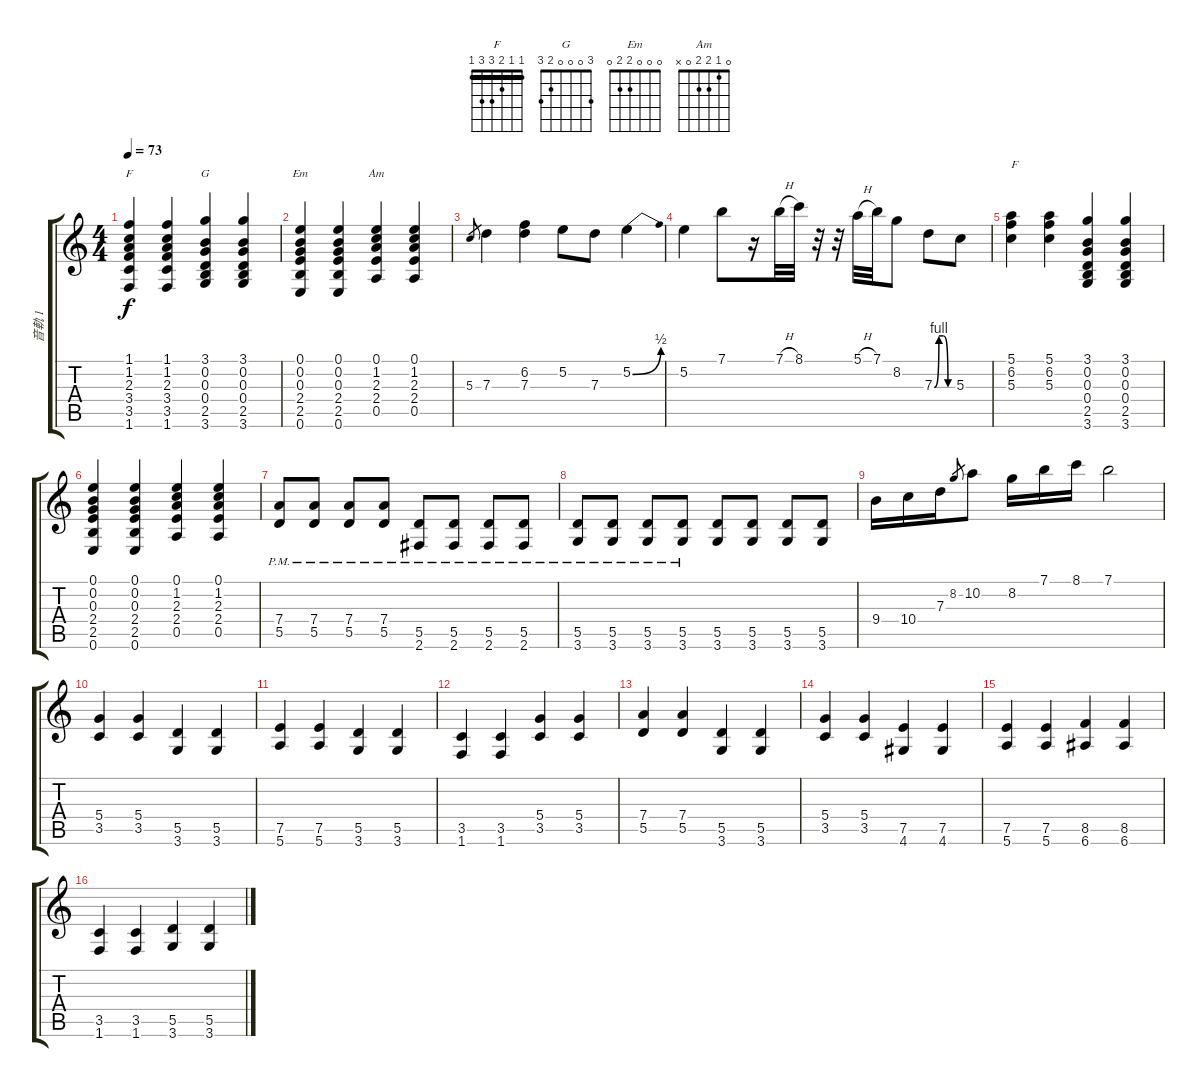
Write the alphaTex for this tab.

\track ("音軌 1" "音軌 1") {instrument overdrivenguitar}
\staff {score tabs}
\tuning (E4 B3 G3 D3 A2 E2) {hide}
\chord ("F" 1 1 2 3 3 1) {barre 1}
\chord ("G" 3 0 0 0 2 3)
\chord ("Em" 0 0 0 2 2 0)
\chord ("Am" 0 1 2 2 0 x)
\ts (4 4)
\tempo 73
\clef g2
\ks c
(1.1 1.2 2.3 3.4 3.5 1.6).4{ch "F" dy f} (1.1 1.2 2.3 3.4 3.5 1.6).4 (3.1 0.2 0.3 0.4 2.5 3.6).4{ch "G"} (3.1 0.2 0.3 0.4 2.5 3.6).4 |
(0.1 0.2 0.3 2.4 2.5 0.6).4{ch "Em"} (0.1 0.2 0.3 2.4 2.5 0.6).4 (0.1 1.2 2.3 2.4 0.5).4{ch "Am"} (0.1 1.2 2.3 2.4 0.5).4 |
5.3.8{gr} 7.3.4 (6.2 7.3).4 5.2.8 7.3.8 5.2{be (bend 0 0 60 2)}.4 |
5.2.4 7.1.8 r.16 7.1{h}.32 8.1.32 r.32 r.32 5.1{h}.32 7.1.32 8.2.8 7.3{be (custom 0 0 15 4 30 4 45 0 60 0)}.8 5.3.8 |
(5.1 6.2 5.3).4{txt "F"} (5.1 6.2 5.3).4 (3.1 0.2 0.3 0.4 2.5 3.6).4 (3.1 0.2 0.3 0.4 2.5 3.6).4 |
(0.1 0.2 0.3 2.4 2.5 0.6).4 (0.1 0.2 0.3 2.4 2.5 0.6).4 (0.1 1.2 2.3 2.4 0.5).4 (0.1 1.2 2.3 2.4 0.5).4 |
(7.4{pm} 5.5{pm}).8{instrument overdrivenguitar} (7.4{pm} 5.5{pm}).8 (7.4{pm} 5.5{pm}).8 (7.4{pm} 5.5{pm}).8 (5.5{pm} 2.6{pm}).8 (5.5{pm} 2.6{pm}).8 (5.5{pm} 2.6{pm}).8 (5.5{pm} 2.6{pm}).8 |
(5.5{pm} 3.6{pm}).8 (5.5{pm} 3.6{pm}).8 (5.5{pm} 3.6{pm}).8 (5.5{pm} 3.6{pm}).8 (5.5 3.6).8 (5.5 3.6).8 (5.5 3.6).8 (5.5 3.6).8 |
9.4.16 10.4.16 7.3.16 8.2.8{gr} 10.2.8 8.2.16 7.1.16 8.1.16 7.1.2 |
(5.4 3.5).4 (5.4 3.5).4 (5.5 3.6).4 (5.5 3.6).4 |
(7.5 5.6).4 (7.5 5.6).4 (5.5 3.6).4 (5.5 3.6).4 |
(3.5 1.6).4 (3.5 1.6).4 (5.4 3.5).4 (5.4 3.5).4 |
(7.4 5.5).4 (7.4 5.5).4 (5.5 3.6).4 (5.5 3.6).4 |
(5.4 3.5).4 (5.4 3.5).4 (7.5 4.6).4 (7.5 4.6).4 |
(7.5 5.6).4 (7.5 5.6).4 (8.5 6.6).4 (8.5 6.6).4 |
(3.5 1.6).4 (3.5 1.6).4 (5.5 3.6).4 (5.5 3.6).4
